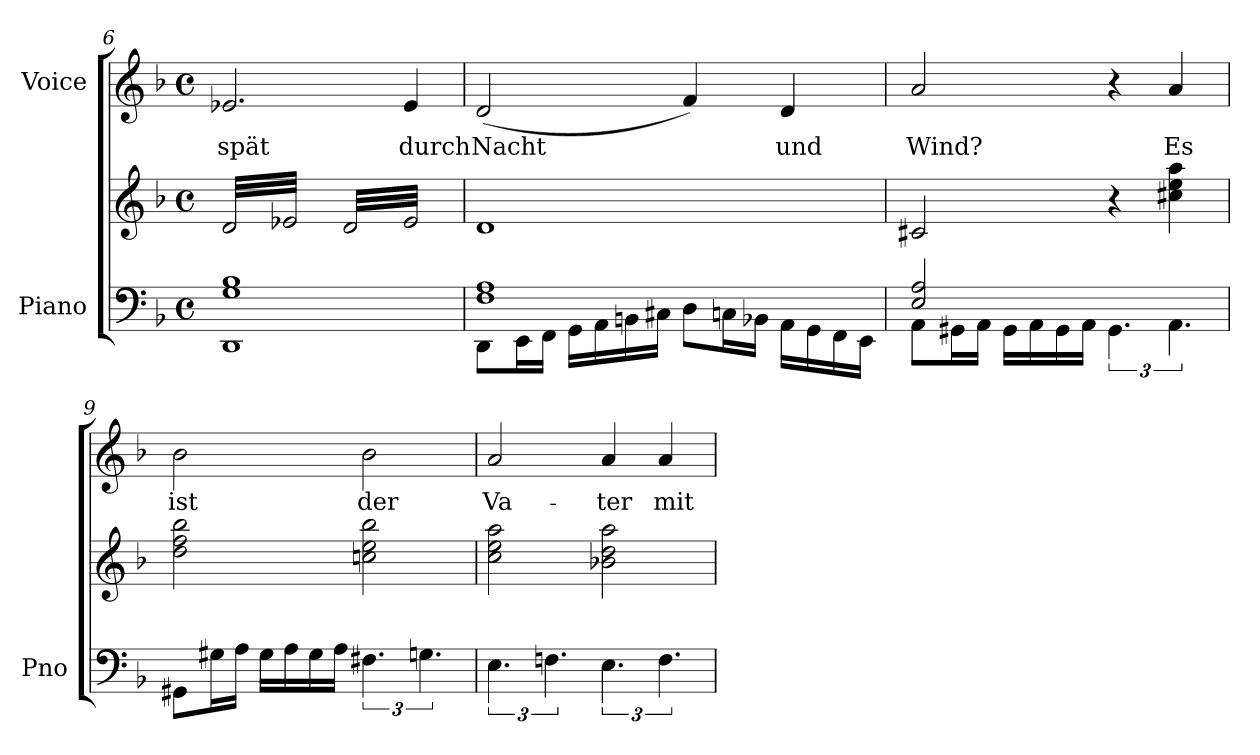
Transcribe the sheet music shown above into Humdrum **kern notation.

**kern	**kern	**kern	**text
*part2	*part2	*part1	*part1
*staff3	*staff2	*staff1	*staff1
*I"Piano	*	*I"Voice	*
*I'Pno	*	*	*
!!LO:LB:g=z
*clefF4	*clefG2	*clefG2	*
*k[b-]	*k[b-]	*k[b-]	*
*M4/4	*M4/4	*M4/4	*
*met(c)	*met(c)	*met(c)	*
=6	=6	=6	=6
*^	*	*	*
!	!	!	!	!LO:LY:b
*	*	*tremolo	*	*
1G 1B-	1DD	(32d/LLL	2.e-X/	spät
.	.	32e-X/	.	.
.	.	32d/	.	.
.	.	32e-X/	.	.
.	.	32d/	.	.
.	.	32e-X/	.	.
.	.	32d/	.	.
.	.	32e-X/	.	.
.	.	32d/	.	.
.	.	32e-X/	.	.
.	.	32d/	.	.
.	.	32e-X/	.	.
.	.	32d/	.	.
.	.	32e-X/	.	.
.	.	32d/	.	.
.	.	32e-X/JJJ	.	.
.	.	32d/LLL	.	.
.	.	32e-/)	.	.
.	.	32d/	.	.
.	.	32e-/)	.	.
.	.	32d/	.	.
.	.	32e-/)	.	.
.	.	32d/	.	.
.	.	32e-/)	.	.
!	!	!	!	!LO:LY:b
.	.	32d/	4e-/	durch
.	.	32e-/)	.	.
.	.	32d/	.	.
.	.	32e-/)	.	.
.	.	32d/	.	.
.	.	32e-/)	.	.
.	.	32d/	.	.
.	.	32e-/)JJJ	.	.
*	*	*Xtremolo	*	*
=7	=7	=7	=7	=7
!	!	!	!	!LO:LY:b
8DD\L	1F 1A	1d	(2d/	Nacht
.	.	.	.	.
.	.	.	.	.
.	.	.	.	.
16EE\L	.	.	.	.
.	.	.	.	.
16FF\JJ	.	.	.	.
.	.	.	.	.
16GG\LL	.	.	.	.
16AA\	.	.	.	.
16BBn\	.	.	.	.
16C#X\JJ	.	.	.	.
8D\L	.	.	4f/)	.
16Cn\L	.	.	.	.
16BB-X\JJ	.	.	.	.
!	!	!	!	!LO:LY:b
16AA\LL	.	.	4d/	und
16GG\	.	.	.	.
16FF\	.	.	.	.
16EE\JJ	.	.	.	.
=8	=8	=8	=8	=8
!	!	!	!	!LO:LY:b
2E/ 2A/	8AA\L	2c#X/	2a/	Wind?
.	16GG#X\L	.	.	.
.	16AA\JJ	.	.	.
.	16GG#\LL	.	.	.
.	16AA\	.	.	.
.	16GG#\	.	.	.
.	16AA\JJ	.	.	.
2ryy	6.GG#\	4r	4r	.
!	!	!	!	!LO:LY:b
.	6.AA\	4cc#X\ 4ee\ 4aa\	4a/	Es
=9	=9	=9	=9	=9
!	!	!	!	!LO:LY:b
*v	*v	*	*	*
8GG#X\L	2dd\ 2ff\ 2bb-\	2b-\	ist
16G#X\L	.	.	.
16A\JJ	.	.	.
16G#\LL	.	.	.
16A\	.	.	.
16G#\	.	.	.
16A\JJ	.	.	.
!	!	!	!LO:LY:b
6.F#X\	2ccn\ 2ee\ 2bb-\	2b-\	der
6.Gn\	.	.	.
=10	=10	=10	=10
!	!	!	!LO:LY:b
6.E\	2cc\ 2ee\ 2aa\	2a/	Va-
6.Fn\	.	.	.
!	!	!	!LO:LY:b
6.E\	2b-X\ 2dd\ 2aa\	4a/	-ter
!	!	!	!LO:LY:b
6.F\	.	4a/	mit
=	=	=	=
*-	*-	*-	*-
